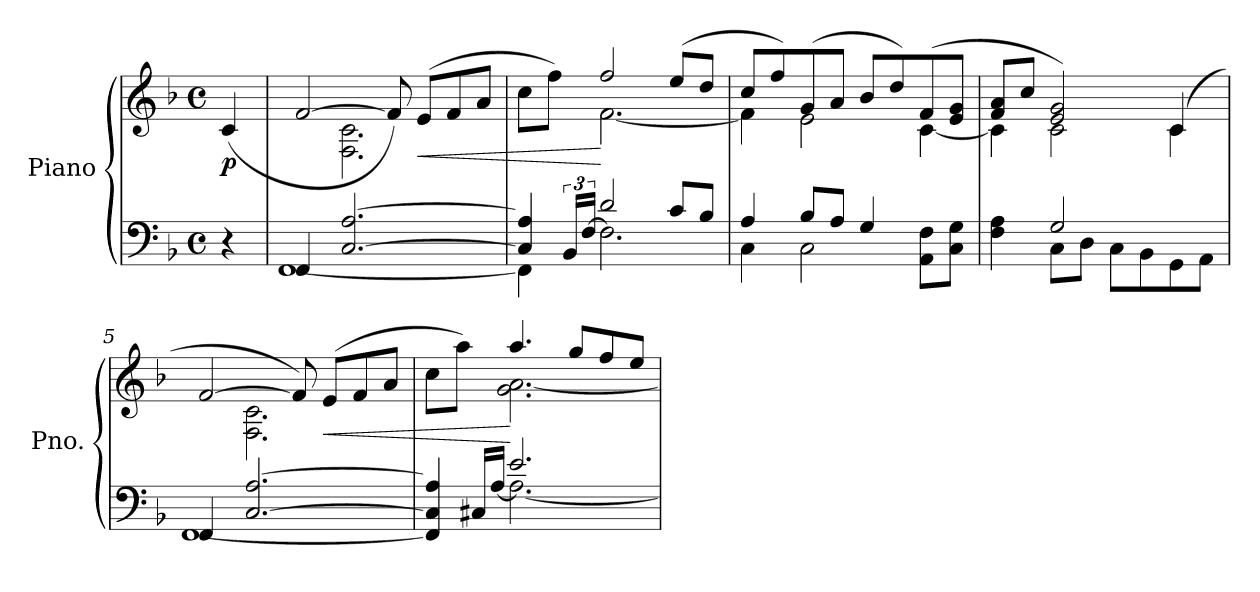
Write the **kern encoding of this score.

**kern	**kern	**dynam
*part1	*part1	*part1
*staff2	*staff1	*staff1/2
*I"Piano	*	*
*I'Pno.	*	*
*clefF4	*clefG2	*
*k[b-]	*k[b-]	*
*M4/4	*M4/4	*
*met(c)	*met(c)	*
*MM100	*MM100	*
=	=	=
!	!	!LO:DY:b
4r	(>4c/	p
=1	=1	=1
*^	*^	*
4FF/	[1FF	[2f/	4ryy	.
[2.C/ [2.A/	.	.	2.F\ 2.c\	.
.	.	8f/])	.	.
!	!	!	!	!LO:HP:b
.	.	(>8e/L	.	<
.	.	8f/	.	.
.	.	8a/J	.	.
=2	=2	=2	=2	=2
*	*^	*	*	*
4C/] 4A/]	4FF\]	6ryy	8cc\L	4ryy	.
.	.	.	8ff\J)	.	.
*	*	*Xtuplet	*	*	*
.	.	24BB-/LL	.	.	.
.	.	[24F/JJ	.	.	.
2d/	2.F\]	2.ryy	2ff/	[2.f\	[
8c/L	.	.	(>8ee/L	.	.
8B-/J	.	.	8dd/J	.	.
*	*v	*v	*	*	*
=3	=3	=3	=3	=3
4A/	4C\	8cc/L	4f\]	.
.	.	8ff/)	.	.
8B-/L	2C\	(>8g/	2e\	.
8A/J	.	8a/J	.	.
4G/	.	8b-/L	.	.
.	.	8dd/)	.	.
8AA\ 8F\L	4ryy	(>8f/	[4c\	.
8C\ 8G\J	.	8e/ 8g/J	.	.
=4	=4	=4	=4	=4
4F\ 4A\	4ryy	8f/ 8a/L	4c\]	.
.	.	8cc/J	.	.
2G/	8C\L	2e/ 2g/)	2c\	.
.	8D\J	.	.	.
.	8C\L	.	.	.
.	8BB-\	.	.	.
4ryy	8GG\	(>4c/	4c\	.
.	8AA\J	.	.	.
!!LO:LB:g=z	!!
=5	=5	=5	=5	=5
4FF/	[1FF	[2f/	4ryy	.
[2.C/ [2.A/	.	.	2.F\ 2.c\	.
.	.	8f/])	.	.
!	!	!	!	!LO:HP:b
.	.	(>8e/L	.	<
.	.	8f/	.	.
.	.	8a/J	.	.
=6	=6	=6	=6	=6
4FF/] 4C/] 4A/]	6ryy	8cc\L	4ryy	.
.	.	8aa\J)	.	.
.	24C#X/LL	.	.	.
.	[24A/JJ	.	.	.
2.e/	2.A\_	4.aa/	2.g\ [2.a\	[
.	.	8gg/L	.	.
.	.	8ff/	.	.
.	.	8ee/J	.	.
*v	*v	*	*	*
*	*v	*v	*
=	=	=
*-	*-	*-
